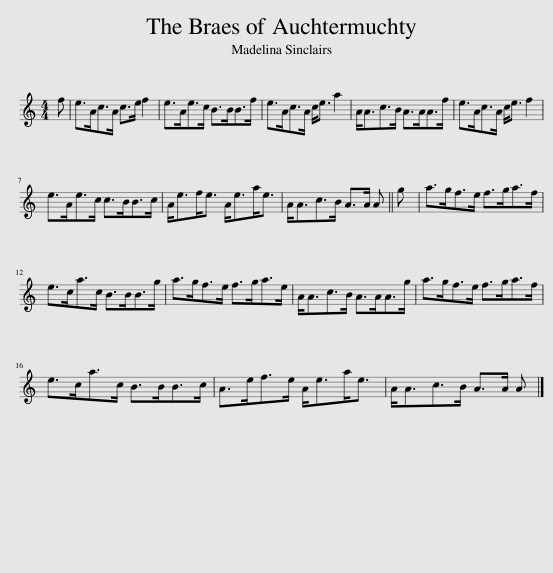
X:1
L:1/8
M:4/4
I:linebreak $
K:C
V:1 treble
V:1
 f | e>Ac>A c>e f2 | e>Ae>c B>BB>f | e>Ac>A c<e a2 | A<Ac>B A>AA>f | %5
 e>Ac>A c<e f2 |$ e>Ae>c c>BB>c | A<ef<e A<ea<e | A<Ac>B A>A A || g | %10
 a>gf>e f>ga>f |$ e>ca>c B>BB>g | a>gf>e f>ga>e | A<Ac>B A>AA>g | a>gf>e f>ga>f |$ %15
 e>ca>c B>BB>c | A>ef>e A<ea<e | A<Ac>B A>A A |] %18
